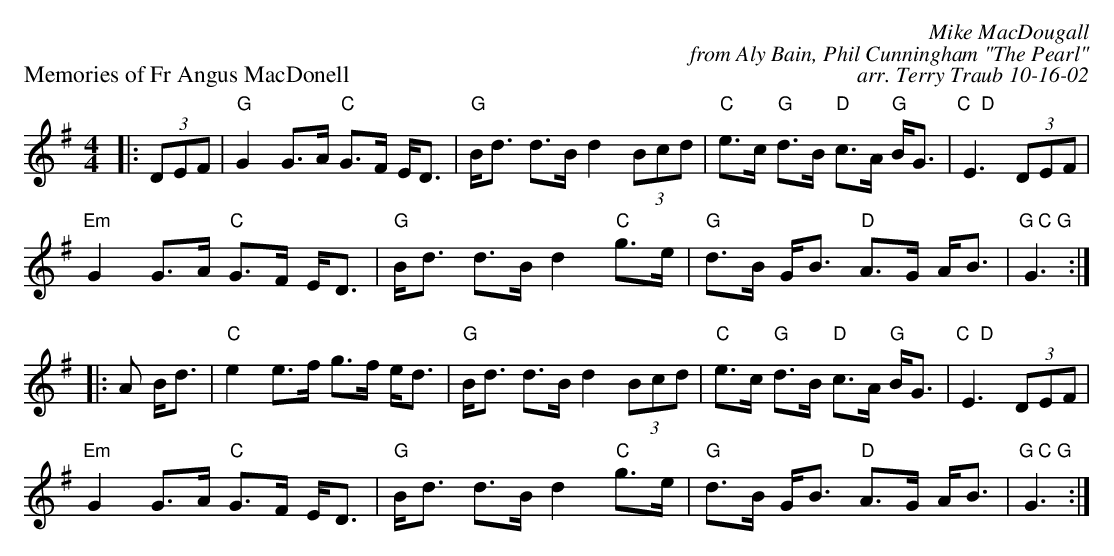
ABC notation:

X:1
P:Memories of Fr Angus MacDonell
C:Mike MacDougall
C:from Aly Bain, Phil Cunningham "The Pearl"
C:arr. Terry Traub 10-16-02
M:4/4
K:G
L: 1/8
|: (3DEF|"G"G2 G>A "C"G>F E<D|"G"B<d d>B d2 (3Bcd|"C"e>c "G"d>B "D"c>A "G"B<G|"C  D"E3 (3DEF|
"Em"G2 G>A "C"G>F E<D|"G"B<d d>B d2 "C"g>e|"G"d>B G<B "D"A>G A<B|"G C G"G3 :|
|: A B<d|"C"e2 e>f g>f e<d|"G"B<d d>B d2 (3Bcd|"C"e>c "G"d>B "D"c>A "G"B<G|"C  D"E3 (3DEF|
"Em"G2 G>A "C"G>F E<D|"G"B<d d>B d2 "C"g>e|"G"d>B G<B "D"A>G A<B|"G C G"G3 :|
